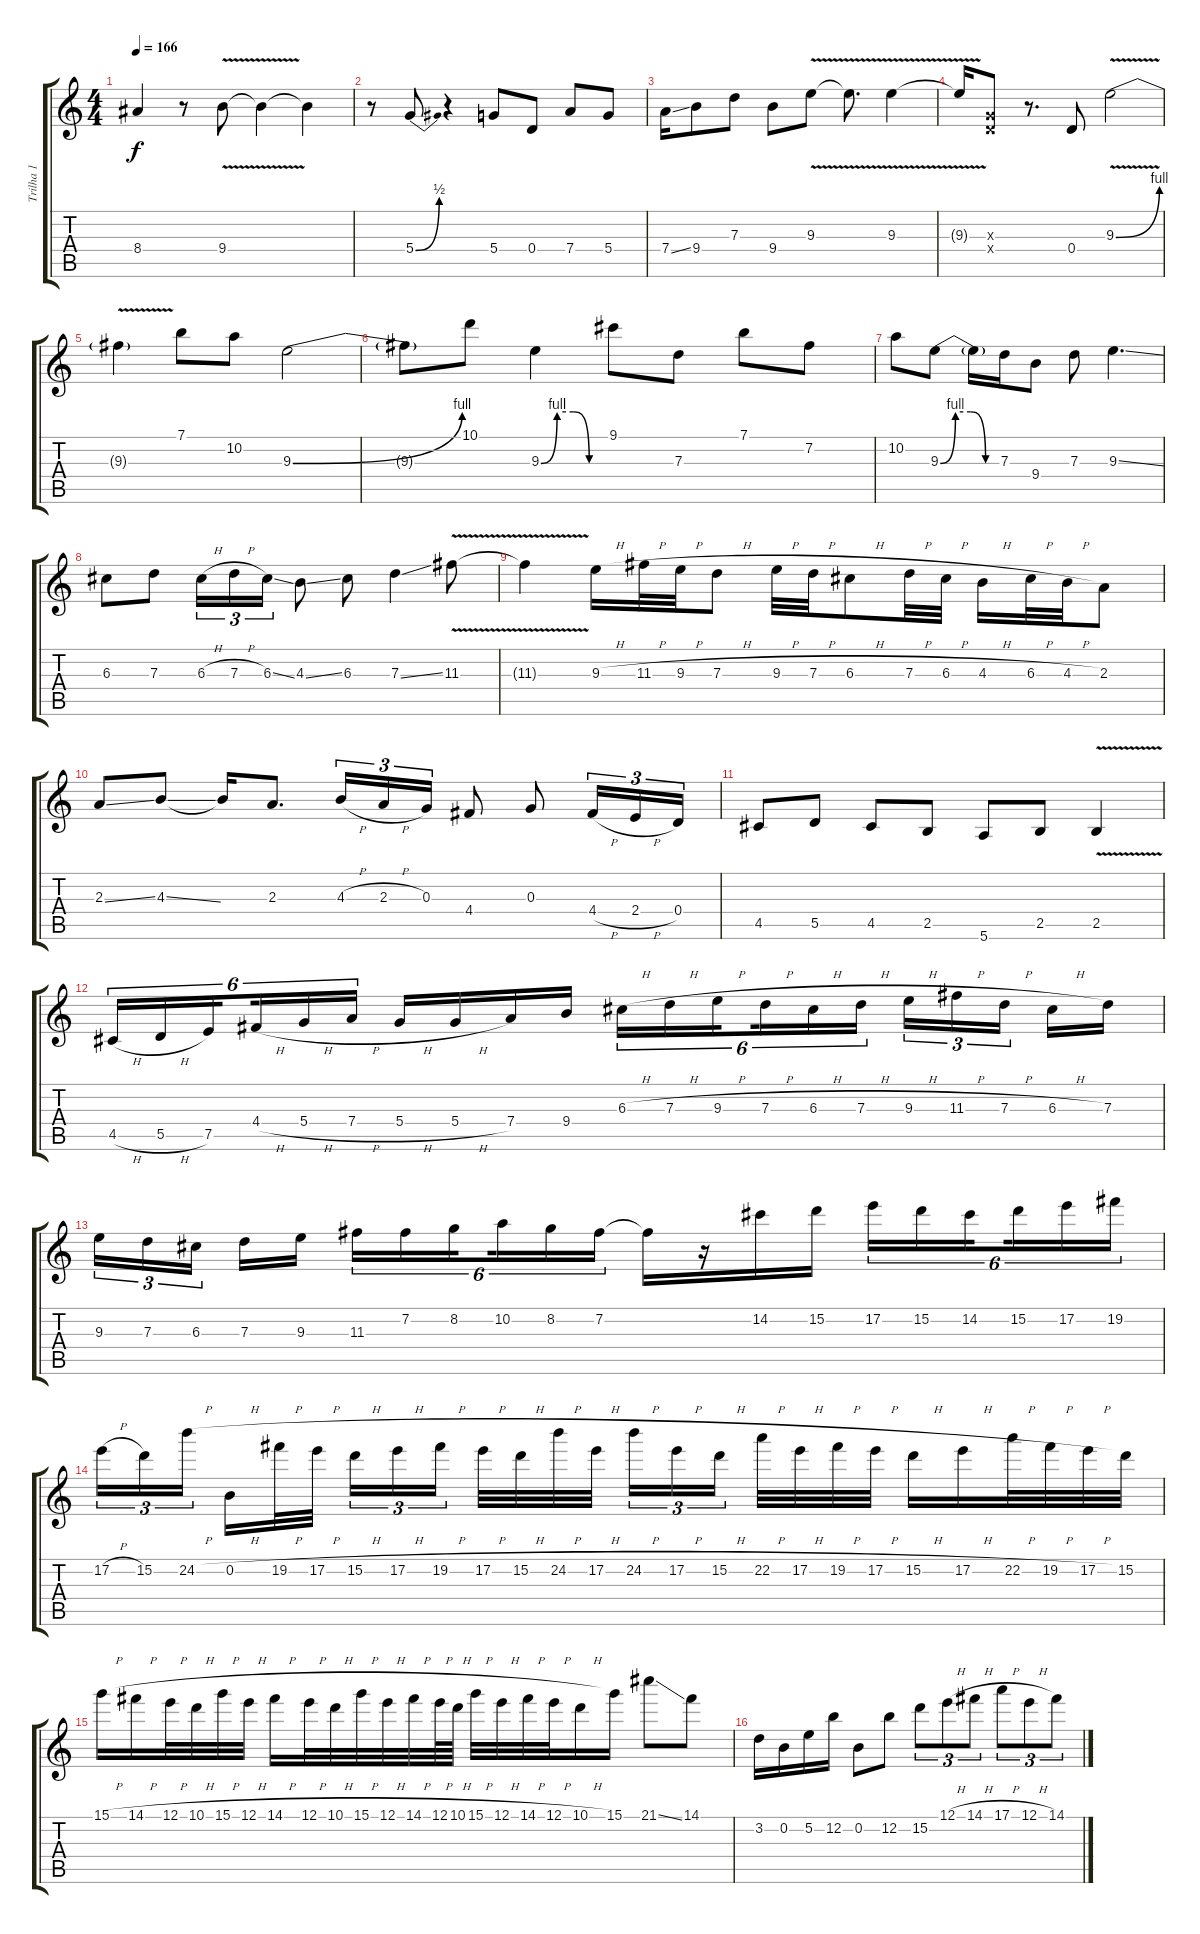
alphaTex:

\track ("Trilha 1" "Trilha 1") {instrument distortionguitar}
\staff {score tabs}
\tuning (E4 B3 G3 D3 A2 E2) {hide}
\ts (4 4)
\tempo 166
\clef g2
\ks c
8.4.4{dy f} r.8 9.4{v}.8 9.4{t}.4 9.4{t}.4 |
r.8 5.4{be (bend 0 0 60 2)}.8 r.4 5.4.8 0.4.8 7.4.8 5.4.8 |
7.4{ss}.16 9.4.8 7.3.8 9.4.8 9.3{v}.8 9.3{t}.8{d} 9.3{v}.4 |
9.3{t}.16 (0.3{x} 0.4{x}).8 r.8{d} 0.4.8 9.3{be (bend 0 0 60 4) v}.2 |
9.3{t}.4 7.1.8 10.2.8 9.3{be (bend 0 0 60 4)}.2 |
9.3{t}.8 10.1.8 9.3{be (custom 0 0 15 4 30 4 45 0 60 0)}.4 9.1.8 7.3.8 7.1.8 7.2.8 |
10.2.8 9.3{be (custom 0 0 15 4 30 4 45 0 60 0)}.8 9.3{t}.16 7.3.16 9.4.8 7.3.8 9.3{ss}.4{d} |
6.3.8 7.3.8 6.3{h}.16{tu (3 2)} 7.3{h}.16{tu (3 2)} 6.3{ss}.16{tu (3 2)} 4.3{ss}.8 6.3.8 7.3{ss}.4 11.3{v}.8 |
11.3{t}.4 9.3{h}.16 11.3{h}.32 9.3{h}.32 7.3{h}.8 9.3{h}.32 7.3{h}.32 6.3{h}.8 7.3{h}.32 6.3{h}.32 4.3{h}.16 6.3{h}.32 4.3{h}.32 2.3.8 |
2.3{ss}.8 4.3{ss}.8 4.3{t}.16 2.3.8{d} 4.3{h}.16{tu (3 2)} 2.3{h}.16{tu (3 2)} 0.3.16{tu (3 2)} 4.4.8 0.3.8 4.4{h}.16{tu (3 2)} 2.4{h}.16{tu (3 2)} 0.4.16{tu (3 2)} |
4.5.8 5.5.8 4.5.8 2.5.8 5.6.8 2.5.8 2.5{v}.4 |
4.5{h}.16{tu (6 4)} 5.5{h}.16{tu (6 4)} 7.5.16{tu (6 4) beam splitsecondary} 4.4{h}.16{tu (6 4)} 5.4{h}.16{tu (6 4)} 7.4{h}.16{tu (6 4)} 5.4{h}.16 5.4{h}.16 7.4.16 9.4.16 6.3{h}.16{tu (6 4)} 7.3{h}.16{tu (6 4)} 9.3{h}.16{tu (6 4) beam splitsecondary} 7.3{h}.16{tu (6 4)} 6.3{h}.16{tu (6 4)} 7.3{h}.16{tu (6 4)} 9.3{h}.16{tu (3 2)} 11.3{h}.16{tu (3 2)} 7.3{h}.16{tu (3 2) beam splitsecondary} 6.3{h}.16 7.3.16 |
9.3.16{tu (3 2)} 7.3.16{tu (3 2)} 6.3.16{tu (3 2) beam splitsecondary} 7.3.16 9.3.16 11.3.16{tu (6 4)} 7.2.16{tu (6 4)} 8.2.16{tu (6 4) beam splitsecondary} 10.2.16{tu (6 4)} 8.2.16{tu (6 4)} 7.2.16{tu (6 4)} 7.2{t}.16 r.16 14.2.16 15.2.16 17.2.16{tu (6 4)} 15.2.16{tu (6 4)} 14.2.16{tu (6 4) beam splitsecondary} 15.2.16{tu (6 4)} 17.2.16{tu (6 4)} 19.2.16{tu (6 4)} |
17.2{h}.16{tu (3 2)} 15.2.16{tu (3 2)} 24.2{h}.16{tu (3 2) beam splitsecondary} 0.2{h}.16 19.2{h}.32 17.2{h}.32 15.2{h}.16{tu (3 2)} 17.2{h}.16{tu (3 2)} 19.2{h}.16{tu (3 2) beam splitsecondary} 17.2{h}.32 15.2{h}.32 24.2{h}.32 17.2{h}.32 24.2{h}.16{tu (3 2)} 17.2{h}.16{tu (3 2)} 15.2{h}.16{tu (3 2) beam splitsecondary} 22.2{h}.32 17.2{h}.32 19.2{h}.32 17.2{h}.32 15.2{h}.16 17.2{h}.16 22.2{h}.32 19.2{h}.32 17.2{h}.32 15.2.32 |
15.1{h}.16 14.1{h}.16 12.1{h}.32 10.1{h}.32 15.1{h}.32 12.1{h}.32 14.1{h}.16 12.1{h}.32 10.1{h}.32 15.1{h}.32 12.1{h}.32 14.1{h}.32 12.1{h}.64 10.1{h}.64 15.1{h}.32 12.1{h}.32 14.1{h}.32 12.1{h}.32 10.1{h}.16 15.1.16 21.1{ss}.8 14.1.8 |
3.2.16 0.2.16 5.2.16 12.2.16 0.2.8 12.2.8 15.2.8{tu (3 2)} 12.1{h}.8{tu (3 2)} 14.1{h}.8{tu (3 2)} 17.1{h}.8{tu (3 2)} 12.1{h}.8{tu (3 2)} 14.1.8{tu (3 2)}
